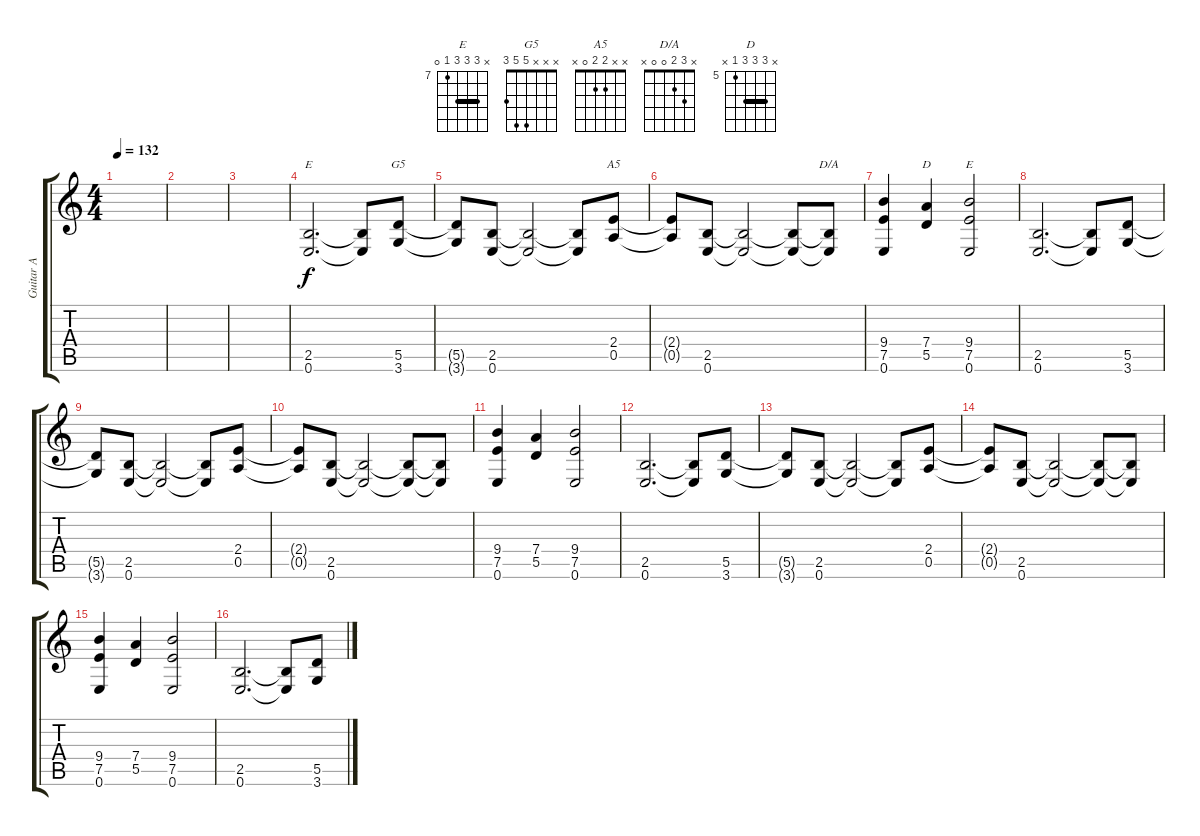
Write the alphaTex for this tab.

\track ("Guitar A" "Guitar A") {instrument overdrivenguitar}
\staff {score tabs}
\tuning (E4 B3 G3 D3 A2 E2) {hide}
\chord ("E" x x 1 2 2 0)
\chord ("G5" x x x 5 5 3)
\chord ("A5" x x 2 2 0 x)
\chord ("D/A" x 3 2 0 0 x)
\chord ("D" x 7 7 7 5 x) {firstfret 5 barre 7}
\chord ("E" x 9 9 9 7 0) {firstfret 7 barre 9}
\ts (4 4)
\tempo 132
\clef g2
\ks c
|
|
|
(2.5 0.6).2{d ch "E"} (2.5{t} 0.6{t}).8 (5.5 3.6).8{ch "G5"} |
(5.5{t} 3.6{t}).8 (2.5 0.6).8 (2.5{t} 0.6{t}).2 (2.5{t} 0.6{t}).8 (2.4 0.5).8{ch "A5"} |
(2.4{t} 0.5{t}).8 (2.5 0.6).8 (2.5{t} 0.6{t}).2 (2.5{t} 0.6{t}).8 (2.5{t} 0.6{t}).8{ch "D/A"} |
(9.4 7.5 0.6).4 (7.4 5.5).4{ch "D"} (9.4 7.5 0.6).2{ch "E"} |
(2.5 0.6).2{d} (2.5{t} 0.6{t}).8 (5.5 3.6).8 |
(5.5{t} 3.6{t}).8 (2.5 0.6).8 (2.5{t} 0.6{t}).2 (2.5{t} 0.6{t}).8 (2.4 0.5).8 |
(2.4{t} 0.5{t}).8 (2.5 0.6).8 (2.5{t} 0.6{t}).2 (2.5{t} 0.6{t}).8 (2.5{t} 0.6{t}).8 |
(9.4 7.5 0.6).4 (7.4 5.5).4 (9.4 7.5 0.6).2 |
(2.5 0.6).2{d} (2.5{t} 0.6{t}).8 (5.5 3.6).8 |
(5.5{t} 3.6{t}).8 (2.5 0.6).8 (2.5{t} 0.6{t}).2 (2.5{t} 0.6{t}).8 (2.4 0.5).8 |
(2.4{t} 0.5{t}).8 (2.5 0.6).8 (2.5{t} 0.6{t}).2 (2.5{t} 0.6{t}).8 (2.5{t} 0.6{t}).8 |
(9.4 7.5 0.6).4 (7.4 5.5).4 (9.4 7.5 0.6).2 |
(2.5 0.6).2{d} (2.5{t} 0.6{t}).8 (5.5 3.6).8
